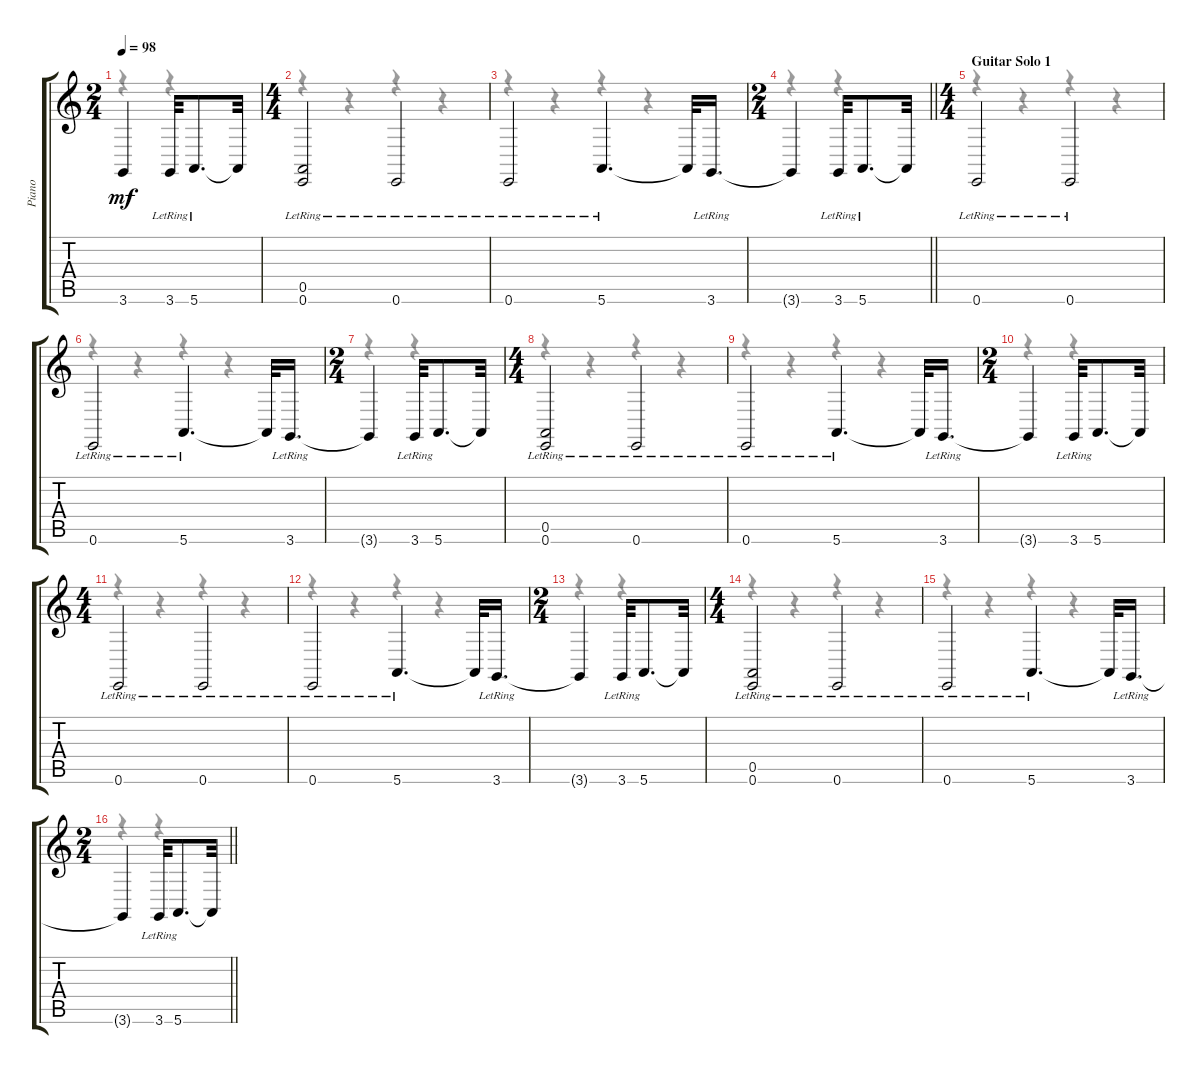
\track ("Piano" "Piano") {instrument acousticgrandpiano}
\staff {score tabs}
\tuning (E4 B3 G3 D3 A2 E2) {hide}
\voice
\ts (2 4)
\tempo 98
\clef g2
\ks c
3.6{t}.4{dy mf} 3.6{lr}.32 5.6{lr}.8{d} 5.6{t}.32 |
\ts (4 4)
(0.5{t} 0.6{lr}).2 0.6{lr}.2 |
0.6{lr}.2 5.6{lr}.4{d} 5.6{t}.32 3.6{lr}.16{d} |
\ts (2 4)
\barLineRight lightlight
3.6{t}.4 3.6{lr}.32 5.6{lr}.8{d} 5.6{t}.32 |
\ts (4 4)
\section ("" "Guitar Solo 1")
0.6{lr}.2 0.6{lr}.2 |
0.6{lr}.2 5.6{lr}.4{d} 5.6{t}.32 3.6{lr}.16{d} |
\ts (2 4)
3.6{t}.4 3.6{lr}.32 5.6{lr}.8{d} 5.6{t}.32 |
\ts (4 4)
(0.5 0.6{lr}).2 0.6{lr}.2 |
0.6{lr}.2 5.6{lr}.4{d} 5.6{t}.32 3.6{lr}.16{d} |
\ts (2 4)
3.6{t}.4 3.6{lr}.32 5.6{lr}.8{d} 5.6{t}.32 |
\ts (4 4)
0.6{lr}.2 0.6{lr}.2 |
0.6{lr}.2 5.6{lr}.4{d} 5.6{t}.32 3.6{lr}.16{d} |
\ts (2 4)
3.6{t}.4 3.6{lr}.32 5.6{lr}.8{d} 5.6{t}.32 |
\ts (4 4)
(0.5 0.6{lr}).2 0.6{lr}.2 |
0.6{lr}.2 5.6{lr}.4{d} 5.6{t}.32 3.6{lr}.16{d} |
\ts (2 4)
\barLineRight lightlight
3.6{t}.4 3.6{lr}.32 5.6{lr}.8{d} 5.6{t}.32
\voice
\clef g2
\ottava regular
\simile none
\ks c
r.4{dy f} r.4 |
r.4 r.4 r.4 r.4 |
r.4 r.4 r.4 r.4 |
\barLineRight lightlight
r.4 r.4 |
r.4 r.4 r.4 r.4 |
r.4 r.4 r.4 r.4 |
r.4 r.4 |
r.4 r.4 r.4 r.4 |
r.4 r.4 r.4 r.4 |
r.4 r.4 |
r.4 r.4 r.4 r.4 |
r.4 r.4 r.4 r.4 |
r.4 r.4 |
r.4 r.4 r.4 r.4 |
r.4 r.4 r.4 r.4 |
\barLineRight lightlight
r.4 r.4
